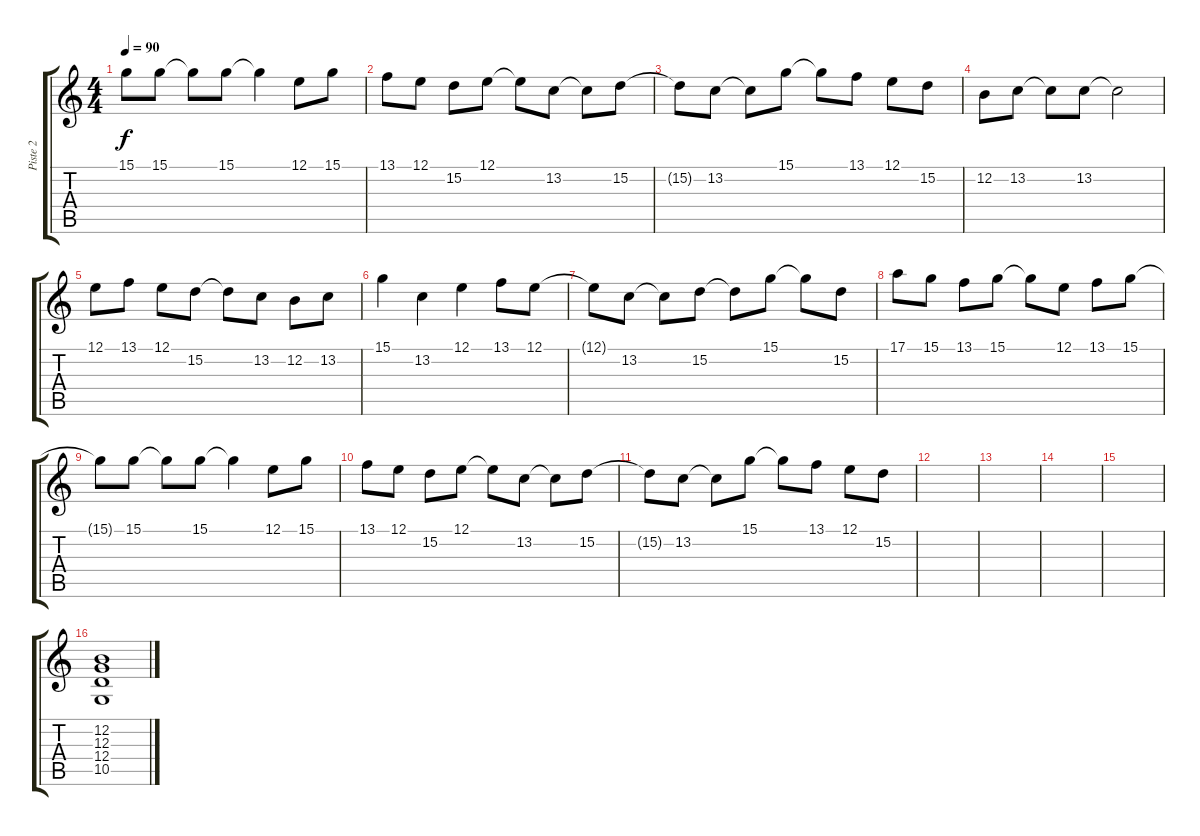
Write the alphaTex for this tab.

\track ("Piste 2" "Piste 2") {instrument panflute}
\staff {score tabs}
\tuning (E4 B3 G3 D3 A2 E2) {hide}
\ts (4 4)
\tempo 90
\clef g2
\ks c
15.1{t}.8{dy f} 15.1.8 15.1{t}.8 15.1.8 15.1{t}.4 12.1.8 15.1.8 |
13.1.8 12.1.8 15.2.8 12.1.8 12.1{t}.8 13.2.8 13.2{t}.8 15.2.8 |
15.2{t}.8 13.2.8 13.2{t}.8 15.1.8 15.1{t}.8 13.1.8 12.1.8 15.2.8 |
12.2.8 13.2.8 13.2{t}.8 13.2.8 13.2{t}.2 |
12.1.8 13.1.8 12.1.8 15.2.8 15.2{t}.8 13.2.8 12.2.8 13.2.8 |
15.1.4 13.2.4 12.1.4 13.1.8 12.1.8 |
12.1{t}.8 13.2.8 13.2{t}.8 15.2.8 15.2{t}.8 15.1.8 15.1{t}.8 15.2.8 |
17.1.8 15.1.8 13.1.8 15.1.8 15.1{t}.8 12.1.8 13.1.8 15.1.8 |
15.1{t}.8 15.1.8 15.1{t}.8 15.1.8 15.1{t}.4 12.1.8 15.1.8 |
13.1.8 12.1.8 15.2.8 12.1.8 12.1{t}.8 13.2.8 13.2{t}.8 15.2.8 |
15.2{t}.8 13.2.8 13.2{t}.8 15.1.8 15.1{t}.8 13.1.8 12.1.8 15.2.8 |
|
|
|
|
(12.2 12.3 12.4 10.5).1{instrument synthstrings2}
